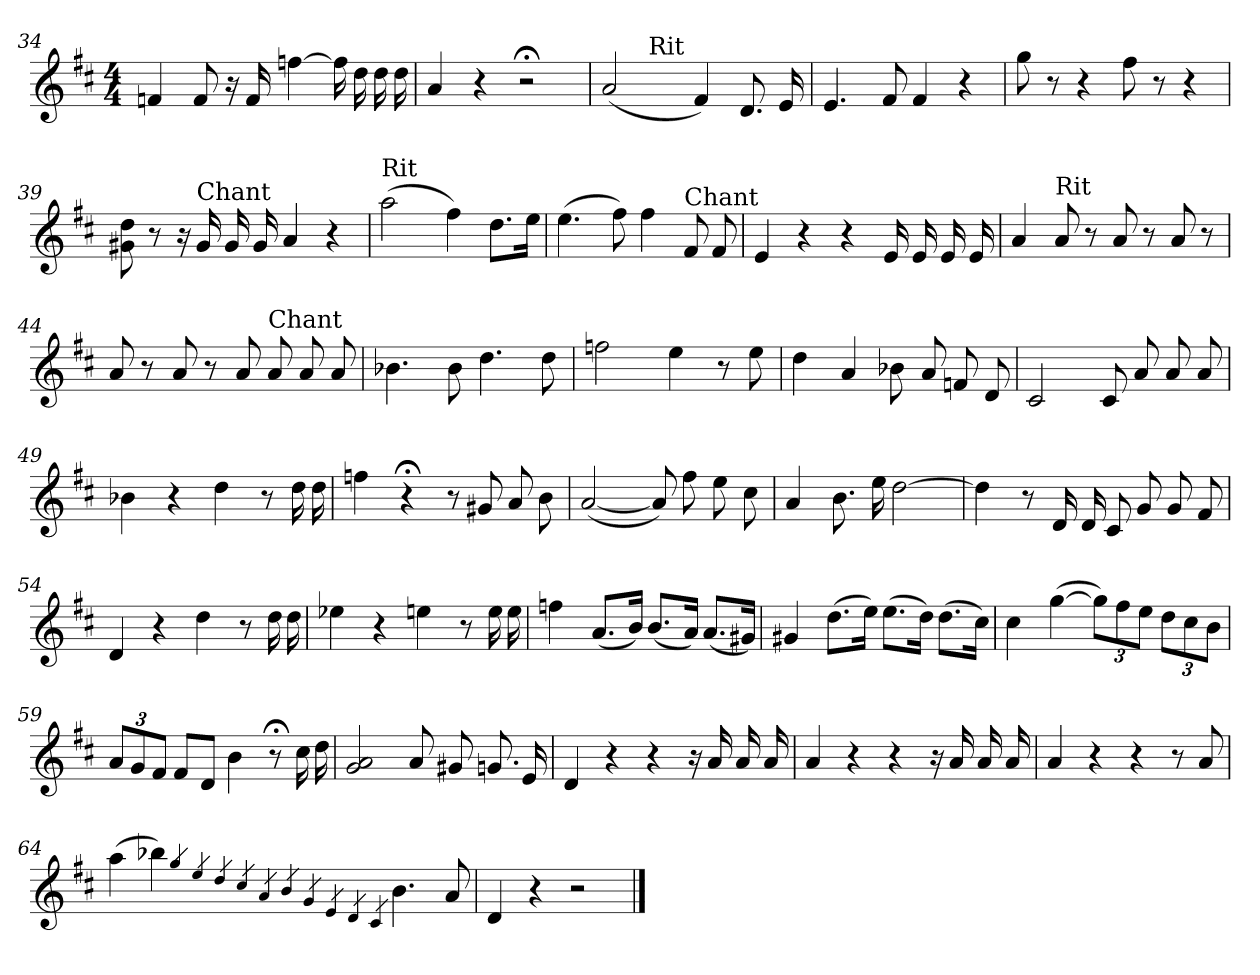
**kern
*part1
*staff1
*clefG2
*k[f#c#]
*D:
*M4/4
=34
4fn/
8f/
16r
16f/
[4ffn\
16ff\]
16dd\
16dd\
16dd\
=35
4a/
4r
2r;<
=36
*^
(<2a/	4ryy
!	!LO:TX:a:t=Rit
.	2.ryy
4f#/)	.
8.d/	.
16e/	.
*v	*v
=37
4.e/
8f#/
4f#/
4r
!!LO:LB:g=z
=38
8gg\
8r
4r
8ff#\
8r
4r
=39
8g#X\ 8dd\
8r
16r
!LO:TX:a:t=Chant
16g#/
16g#/
16g#/
4a/
4r
=40
!LO:TX:a:t=Rit
(>2aa\
4ff#\)
8.dd\L
16ee\Jk
=41
(>4.ee\
8ff#\)
4ff#\
!LO:TX:a:t=Chant
8f#/
8f#/
!!LO:LB:g=z
=42
4e/
4r
4r
16e/
16e/
16e/
16e/
=43
4a/
!LO:TX:a:t=Rit
8a/
8r
8a/
8r
8a/
8r
=44
8a/
8r
8a/
8r
8a/
!LO:TX:a:t=Chant
8a/
8a/
8a/
=45
4.b-X\
8b-\
4.dd\
8dd\
=46
2ffn\
4ee\
8r
8ee\
!!LO:LB:g=z
=47
4dd\
4a/
8b-X\
8a/
8fn/
8d/
=48
2c#/
8c#/
8a/
8a/
8a/
=49
4b-X\
4r
4dd\
8r
16dd\
16dd\
=50
4ffn\
4r;<
8r
8g#X/
8a/
8b\
=51
(<[2a/
8a/])
8ff#\
8ee\
8cc#\
!!LO:LB:g=z
=52
4a/
8.b\
16ee\
[2dd\
=53
4dd\]
8r
16d/
16d/
8c#/
8g/
8g/
8f#/
=54
4d/
4r
4dd\
8r
16dd\
16dd\
=55
4ee-X\
4r
4een\
8r
16ee\
16ee\
=56
4ffn\
(<8.a/L
16b/Jk)
(<8.b/L
16a/Jk)
(<8.a/L
16g#X/Jk)
!!LO:LB:g=z
=57
4g#X/
(>8.dd\L
16ee\Jk)
(>8.ee\L
16dd\Jk)
(>8.dd\L
16cc#\Jk)
=58
4cc#\
(>[4gg\
12gg\L])
12ff#\
12ee\J
12dd\L
12cc#\
12b\J
=59
12a/L
12g/
12f#/J
8f#/L
8d/J
4b\
8r;<
16cc#\
16dd\
=60
2g/ 2a/
8a/
8g#X/
8.gn/
16e/
!!LO:LB:g=z
=61
4d/
4r
4r
16r
16a/
16a/
16a/
=62
4a/
4r
4r
16r
16a/
16a/
16a/
=63
4a/
4r
4r
8r
8a/
=64
(>4aa\
4bb-X\)
4qgg/
4qee/
4qdd/
4qcc#/
4qa/
4qb/
4qg/
4qe/
4qd/
4qc#/
4.b\
8a/
!!LO:LB:g=z
=65
4d/
4r
2r
==
*-
